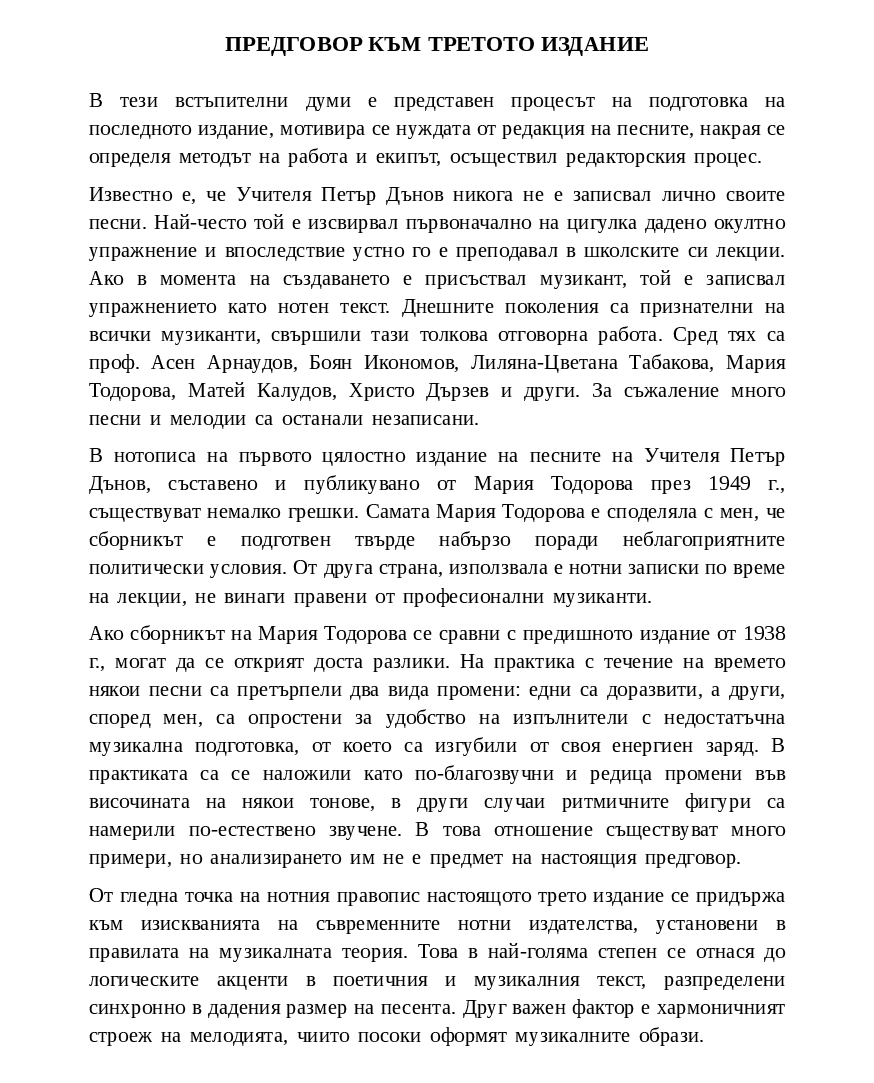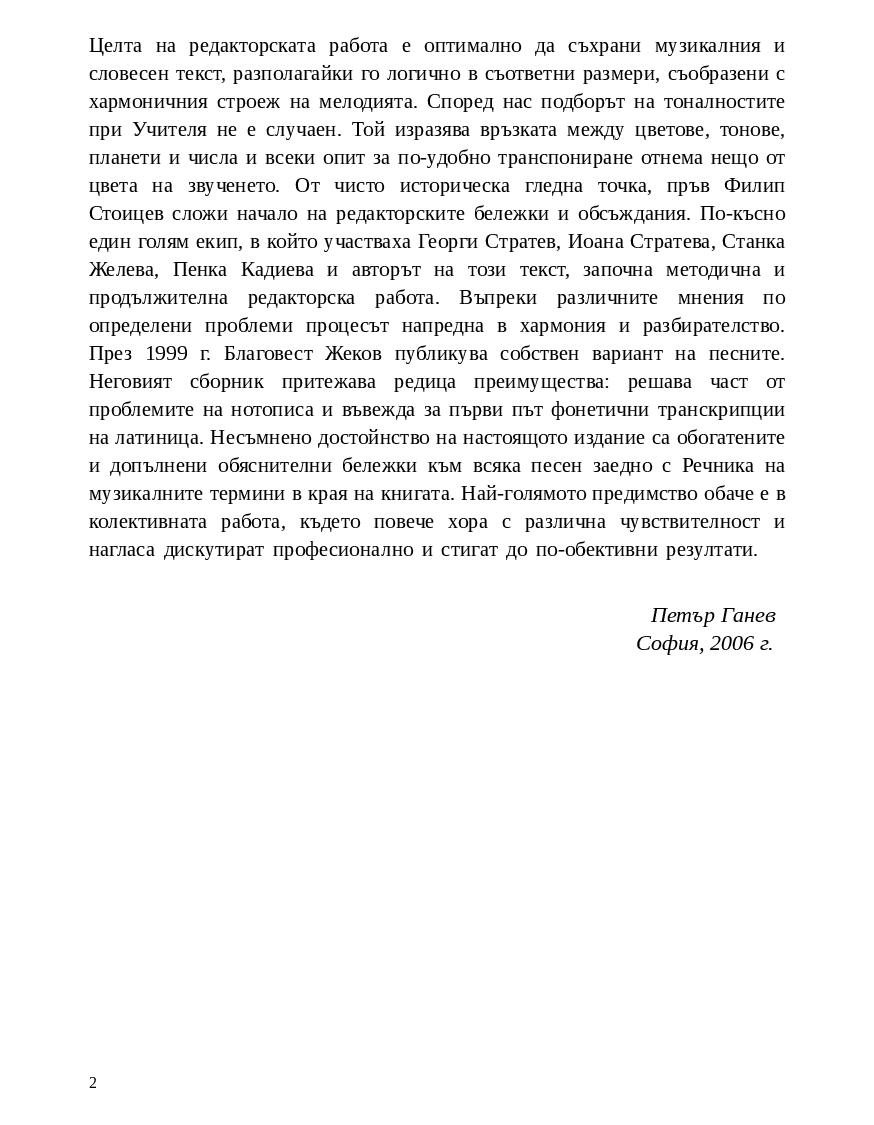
\version "2.24.2"

% include paper part and global functions
\include "include/globals.ily"

\bookpart {
  \paper {
    print-all-headers = ##f
    print-page-number = ##t
    print-first-page-number = ##f

    % put page numbers on the bottom
    oddHeaderMarkup = \markup ""
    evenHeaderMarkup = \markup ""
    oddFooterMarkup = \markup
    \fill-line {
      ""
      \if \should-print-page-number \fromproperty #'page:page-number-string
    }
    evenFooterMarkup = \markup
    \fill-line {
      \if \should-print-page-number \fromproperty #'page:page-number-string
      ""
    }

    left-margin = 1.5\cm
    right-margin = 1.5\cm
    top-margin = 1.6\cm
    bottom-margin = 1.2\cm
    ragged-bottom = ##t % do not spread the staves to fill the whole vertical space
  }

  \tocItem \markup "Предговор към третото издание"
  \markup \fontsize  #+3.0 { \fill-line \bold {"ПРЕДГОВОР КЪМ ТРЕТОТО ИЗДАНИЕ"} }

  \markup \fontsize #+2.5 {
    \vspace #1.5 \override #'(baseline-skip . 2.7)
    \justify {

      В тези встъпителни думи е представен процесът на
      подготовка на последното издание, мотивира се нуждата от
      редакция на песните, накрая се определя методът на работа и
      екипът, осъществил редакторския процес.
    }
  }
  \markup \fontsize #+2.5 {
    \vspace #0.9  \override #'(baseline-skip . 2.7)
    \justify {

      Известно е, че Учителя Петър Дънов никога не е записвал
      лично своите песни. Най-често той е изсвирвал първоначално на
      цигулка дадено окултно упражнение и впоследствие устно го е
      преподавал в школските си лекции. Ако в момента на създаването
      е присъствал музикант, той е записвал упражнението като нотен
      текст. Днешните поколения са признателни на всички музиканти,
      свършили тази толкова отговорна работа. Сред тях са проф. Асен
      Арнаудов, Боян Икономов, Лиляна-Цветана Табакова, Мария
      Тодорова, Матей Калудов, Христо Дързев и други. За съжаление
      много песни и мелодии са останали незаписани.
    }
  }
  \markup \fontsize #+2.5 {
    \vspace #0.9  \override #'(baseline-skip . 2.7)
    \justify {

      В нотописа на първото цялостно издание на песните на
      Учителя Петър Дънов, съставено и публикувано от Мария
      Тодорова през 1949 г., съществуват немалко грешки. Самата
      Мария Тодорова е споделяла с мен, че сборникът е подготвен
      твърде набързо поради неблагоприятните политически условия.
      От друга страна, използвала е нотни записки по време на лекции,
      не винаги правени от професионални музиканти.
    }
  }
  \markup \fontsize #+2.5 {
   \vspace #0.9  \override #'(baseline-skip . 2.7)
    \justify {
      Ако сборникът на Мария Тодорова се сравни с предишното
      издание от 1938 г., могат да се открият доста разлики. На практика
      с течение на времето някои песни са претърпели два вида промени:
      едни са доразвити, а други, според мен, са опростени за удобство
      на изпълнители с недостатъчна музикална подготовка, от което са
      изгубили от своя енергиен заряд. В практиката са се наложили като
      по-благозвучни и редица промени във височината на някои тонове,
      в други случаи ритмичните фигури са намерили по-естествено
      звучене. В това отношение съществуват много примери, но
      анализирането им не е предмет на настоящия предговор.
    }
  }

  \markup \fontsize #+2.5 {
    \vspace #0.9  \override #'(baseline-skip . 2.7)
    \justify {

      От гледна точка на нотния правопис настоящото трето
      издание се придържа към изискванията на съвременните нотни
      издателства, установени в правилата на музикалната теория. Това
      в най-голяма степен се отнася до логическите акценти в поетичния
      и музикалния текст, разпределени синхронно в дадения размер на
      песента. Друг важен фактор е хармоничният строеж на мелодията,
      чиито посоки оформят музикалните образи.
    }
  }

  \markup \fontsize #+2.5 {
    \vspace #0.9  \override #'(baseline-skip . 2.7)
    \justify {
      Целта на редакторската работа е оптимално да съхрани
      музикалния и словесен текст, разполагайки го логично в съответни
      размери, съобразени с хармоничния строеж на мелодията. Според
      нас подборът на тоналностите при Учителя не е случаен. Той изразява връзката между цветове, тонове, планети и числа и всеки опит
      за по-удобно транспониране отнема нещо от цвета на звученето.
      От чисто историческа гледна точка, пръв Филип Стоицев
      сложи начало на редакторските бележки и обсъждания. По-късно
      един голям екип, в който участваха Георги Стратев, Иоана
      Стратева, Станка Желева, Пенка Кадиева и авторът на този
      текст, започна методична и продължителна редакторска работа.
      Въпреки различните мнения по определени проблеми процесът
      напредна в хармония и разбирателство. През 1999 г. Благовест
      Жеков публикува собствен вариант на песните. Неговият сборник
      притежава редица преимущества: решава част от проблемите
      на нотописа и въвежда за първи път фонетични транскрипции
      на латиница. Несъмнено достойнство на настоящото издание са
      обогатените и допълнени обяснителни бележки към всяка песен
      заедно с Речника на музикалните термини в края на книгата.
      Най-голямото предимство обаче е в колективната работа, където
      повече хора с различна чувствителност и нагласа дискутират
      професионално и стигат до по-обективни резултати.
    }
  }

  \markup \fontsize #+3 \raise #0 \override #'(baseline-skip . 2.7) {
    \column {
    \line {"  "}
      \line {"  "}

      \fill-line { "" ""  \italic {"Петър Ганев  "} }
      \fill-line { "" ""  \italic {"София, 2006 г.  "} }
    }
  }


} % bookpart